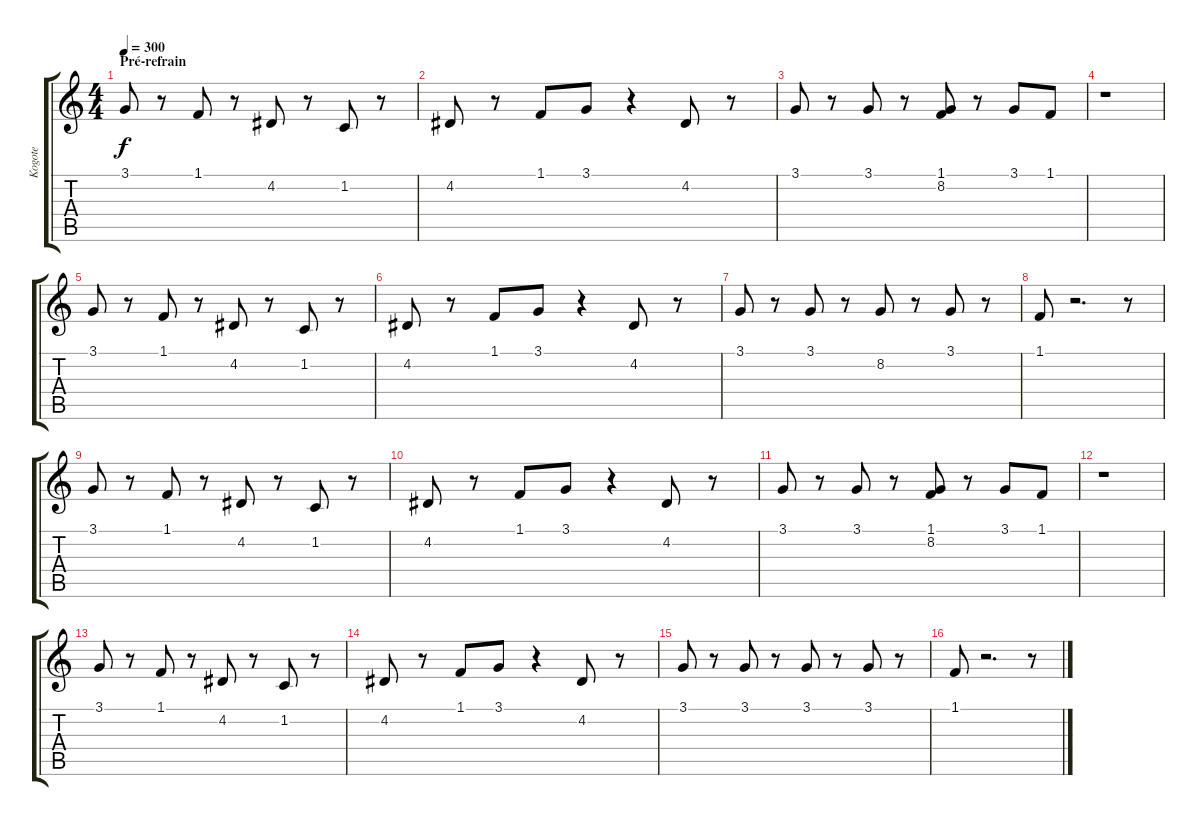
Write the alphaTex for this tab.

\track ("Kogote" "Kogote") {instrument brasssection}
\staff {score tabs}
\tuning (E4 B3 G3 D3 A2 E2) {hide}
\ts (4 4)
\section ("" "Pré-refrain")
\tempo 300
\clef g2
\ks c
3.1.8{dy f} r.8 1.1.8 r.8 4.2.8 r.8 1.2.8 r.8 |
4.2.8 r.8 1.1.8 3.1.8 r.4 4.2.8 r.8 |
3.1.8 r.8 3.1.8 r.8 (1.1 8.2).8 r.8 3.1.8 1.1.8 |
r.1 |
3.1.8 r.8 1.1.8 r.8 4.2.8 r.8 1.2.8 r.8 |
4.2.8 r.8 1.1.8 3.1.8 r.4 4.2.8 r.8 |
3.1.8 r.8 3.1.8 r.8 8.2.8 r.8 3.1.8 r.8 |
1.1.8 r.2{d} r.8 |
3.1.8 r.8 1.1.8 r.8 4.2.8 r.8 1.2.8 r.8 |
4.2.8 r.8 1.1.8 3.1.8 r.4 4.2.8 r.8 |
3.1.8 r.8 3.1.8 r.8 (1.1 8.2).8 r.8 3.1.8 1.1.8 |
r.1 |
3.1.8 r.8 1.1.8 r.8 4.2.8 r.8 1.2.8 r.8 |
4.2.8 r.8 1.1.8 3.1.8 r.4 4.2.8 r.8 |
3.1.8 r.8 3.1.8 r.8 3.1.8 r.8 3.1.8 r.8 |
1.1.8 r.2{d} r.8
